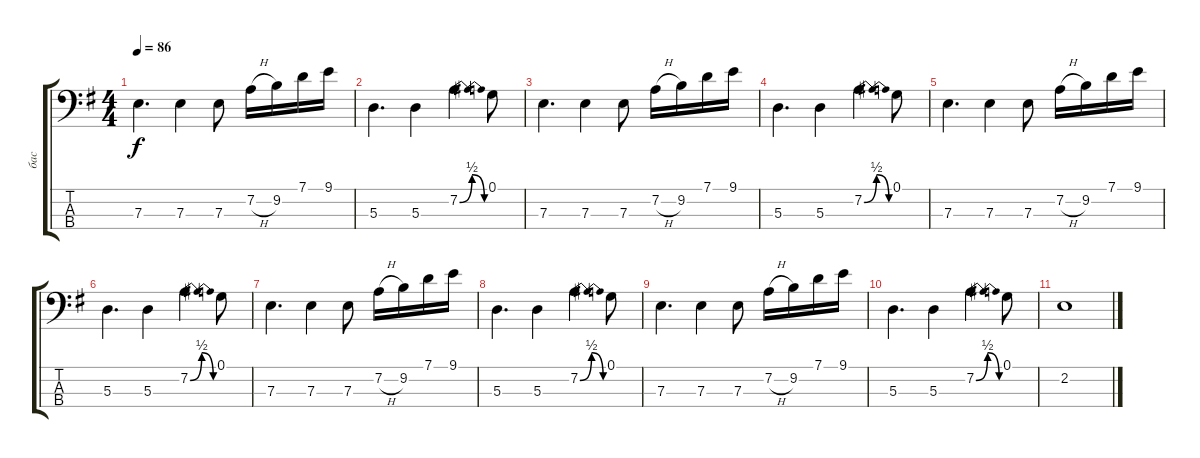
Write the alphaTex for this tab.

\track ("бас" "бас") {instrument electricbassfinger}
\staff {score tabs}
\tuning (G2 D2 A1 E1) {hide}
\ts (4 4)
\tempo 86
\clef f4
\ks eminor
7.3.4{d dy f} 7.3.4 7.3.8 7.2{h}.16 9.2.16 7.1.16 9.1.16 |
5.3.4{d} 5.3.4 7.2{be (bendrelease 0 0 30 2 30 2 60 0)}.4 0.1.8 |
7.3.4{d} 7.3.4 7.3.8 7.2{h}.16 9.2.16 7.1.16 9.1.16 |
5.3.4{d} 5.3.4 7.2{be (bendrelease 0 0 30 2 30 2 60 0)}.4 0.1.8 |
7.3.4{d} 7.3.4 7.3.8 7.2{h}.16 9.2.16 7.1.16 9.1.16 |
5.3.4{d} 5.3.4 7.2{be (bendrelease 0 0 30 2 30 2 60 0)}.4 0.1.8 |
7.3.4{d} 7.3.4 7.3.8 7.2{h}.16 9.2.16 7.1.16 9.1.16 |
5.3.4{d} 5.3.4 7.2{be (bendrelease 0 0 30 2 30 2 60 0)}.4 0.1.8 |
7.3.4{d} 7.3.4 7.3.8 7.2{h}.16 9.2.16 7.1.16 9.1.16 |
5.3.4{d} 5.3.4 7.2{be (bendrelease 0 0 30 2 30 2 60 0)}.4 0.1.8 |
2.2.1
